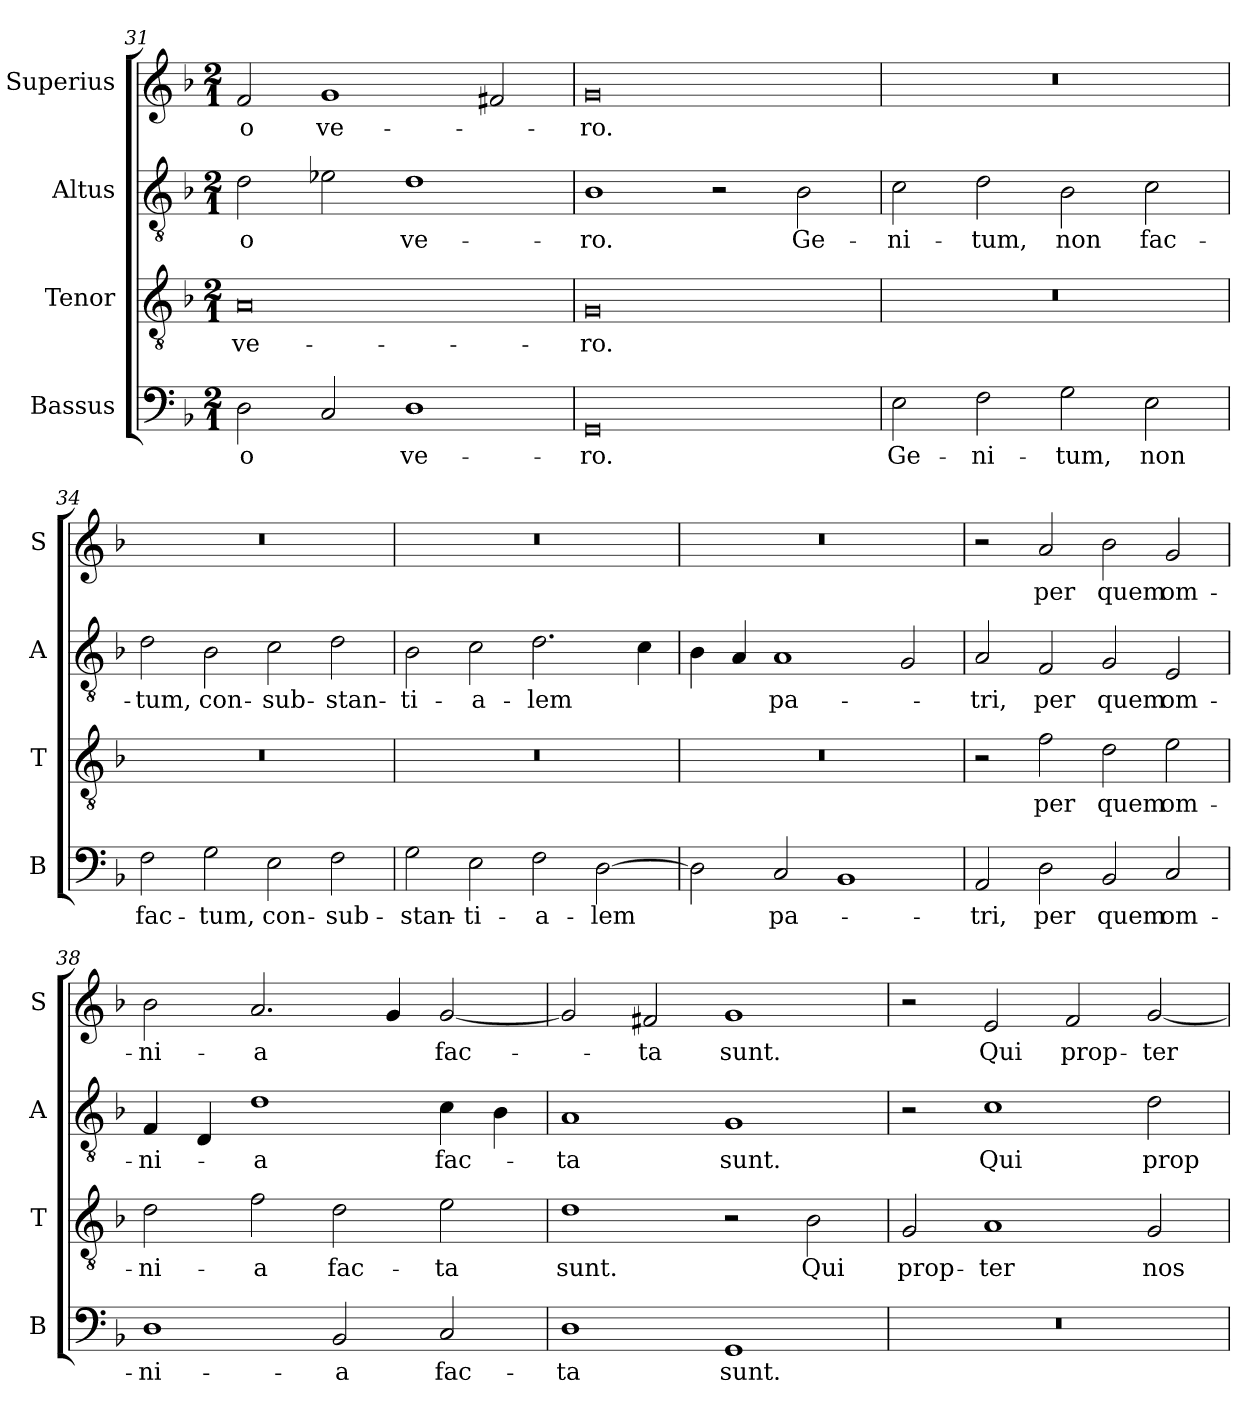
**kern	**text	**kern	**text	**kern	**text	**kern	**text
*part4	*part4	*part3	*part3	*part2	*part2	*part1	*part1
*staff4	*staff4	*staff3	*staff3	*staff2	*staff2	*staff1	*staff1
*I"Bassus	*	*I"Tenor	*	*I"Altus	*	*I"Superius	*
*I'B	*	*I'T	*	*I'A	*	*I'S	*
*clefF4	*	*clefGv2	*	*clefGv2	*	*clefG2	*
*k[b-]	*	*k[b-]	*	*k[b-]	*	*k[b-]	*
*M2/1	*	*M2/1	*	*M2/1	*	*M2/1	*
=31	=31	=31	=31	=31	=31	=31	=31
2D\	-o	0A	ve-	2d\	-o	2f/	-o
2C/	.	.	.	2e-X\	.	1g	ve-
1D	ve-	.	.	1d	ve-	.	.
.	.	.	.	.	.	2f#X/	.
=32	=32	=32	=32	=32	=32	=32	=32
0GG	-ro.	0G	-ro.	1B-	-ro.	0g	-ro.
.	.	.	.	2r	.	.	.
.	.	.	.	2B-\	Ge-	.	.
=33	=33	=33	=33	=33	=33	=33	=33
2E\	Ge-	0r	.	2c\	-ni-	0r	.
2F\	-ni-	.	.	2d\	-tum,	.	.
2G\	-tum,	.	.	2B-\	non	.	.
2E\	non	.	.	2c\	fac-	.	.
=34	=34	=34	=34	=34	=34	=34	=34
2F\	fac-	0r	.	2d\	-tum,	0r	.
2G\	-tum,	.	.	2B-\	con-	.	.
2E\	con-	.	.	2c\	-sub-	.	.
2F\	-sub-	.	.	2d\	-stan-	.	.
=35	=35	=35	=35	=35	=35	=35	=35
2G\	-stan-	0r	.	2B-\	-ti-	0r	.
2E\	-ti-	.	.	2c\	-a-	.	.
2F\	-a-	.	.	2.d\	-lem	.	.
[2D\	-lem	.	.	.	.	.	.
.	.	.	.	4c\	.	.	.
=36	=36	=36	=36	=36	=36	=36	=36
2D\]	.	0r	.	4B-\	.	0r	.
.	.	.	.	4A/	.	.	.
2C/	pa-	.	.	1A	pa-	.	.
1BB-	.	.	.	.	.	.	.
.	.	.	.	2G/	.	.	.
=37	=37	=37	=37	=37	=37	=37	=37
2AA/	-tri,	2r	.	2A/	-tri,	2r	.
2D\	per	2f\	per	2F/	per	2a/	per
2BB-/	quem	2d\	quem	2G/	quem	2b-\	quem
2C/	om-	2e\	om-	2E/	om-	2g/	om-
=38	=38	=38	=38	=38	=38	=38	=38
1D	-ni-	2d\	-ni-	4F/	-ni-	2b-\	-ni-
.	.	.	.	4D/	.	.	.
.	.	2f\	-a	1d	-a	2.a/	-a
2BB-/	-a	2d\	fac-	.	.	.	.
.	.	.	.	.	.	4g/	.
2C/	fac-	2e\	-ta	4c\	fac-	[2g/	fac-
.	.	.	.	4B-\	.	.	.
=39	=39	=39	=39	=39	=39	=39	=39
1D	-ta	1d	sunt.	1A	-ta	2g/]	.
.	.	.	.	.	.	2f#X/	-ta
1GG	sunt.	2r	.	1G	sunt.	1g	sunt.
.	.	2B-\	Qui	.	.	.	.
=40	=40	=40	=40	=40	=40	=40	=40
0r	.	2G/	prop-	2r	.	2r	.
.	.	1A	-ter	1c	Qui	2e/	Qui
.	.	.	.	.	.	2f/	prop-
.	.	2G/	nos	2d\	prop-	[2g/	-ter
=	=	=	=	=	=	=	=
*-	*-	*-	*-	*-	*-	*-	*-
